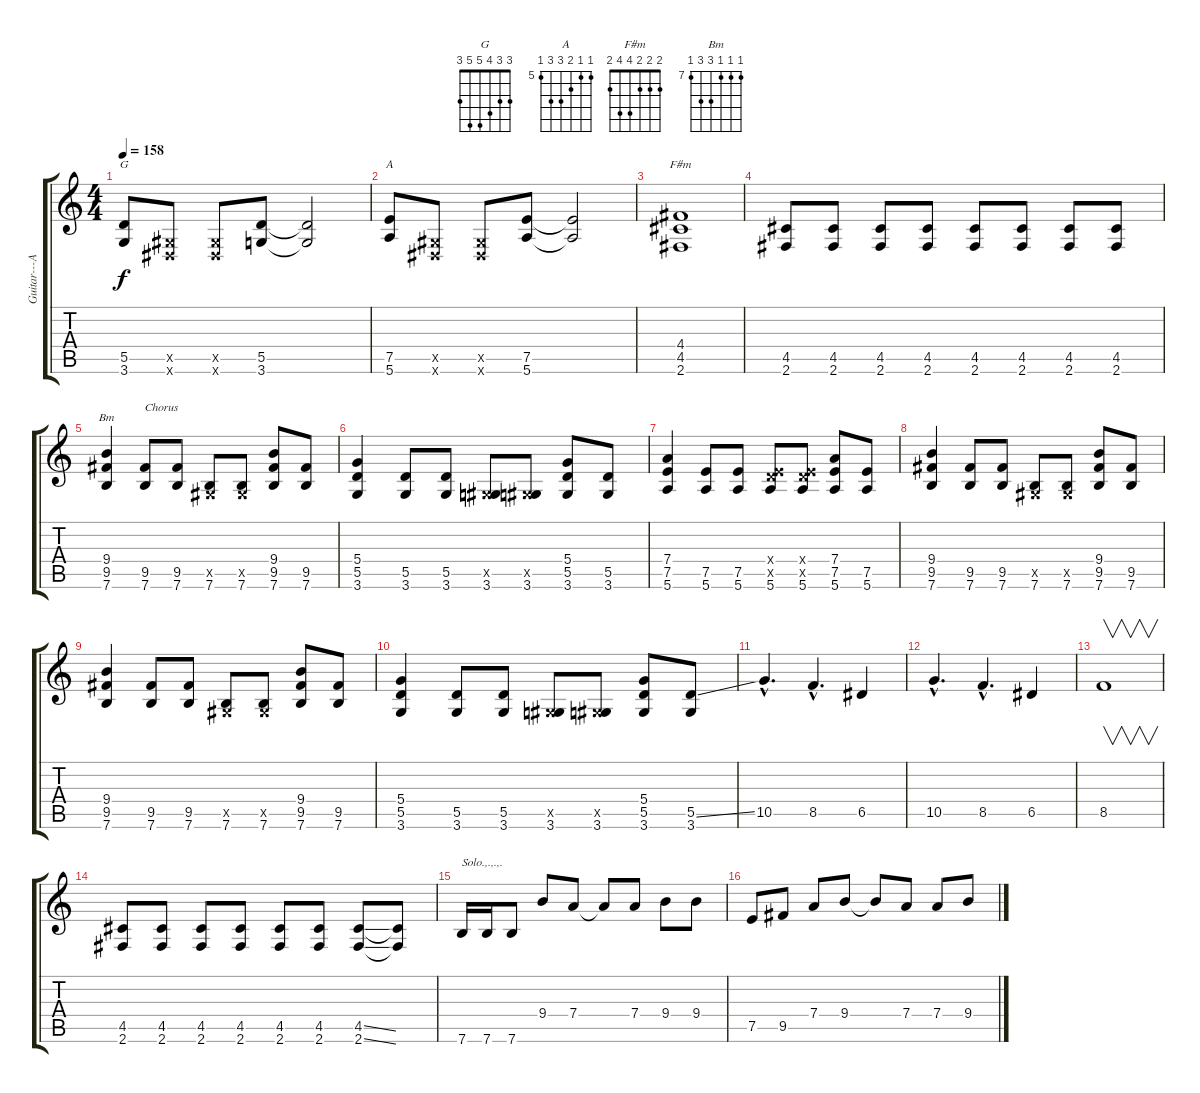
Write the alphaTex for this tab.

\track ("Guitar---Ar Paul" "Guitar---A") {instrument overdrivenguitar}
\staff {score tabs}
\tuning (E4 B3 G3 D3 A2 E2) {hide}
\chord ("G" 3 3 4 5 5 3)
\chord ("A" 5 5 6 7 7 5) {firstfret 5}
\chord ("F#m" 2 2 2 4 4 2)
\chord ("Bm" 7 7 7 9 9 7) {firstfret 7}
\ts (4 4)
\tempo 158
\clef g2
\ks c
(5.5 3.6).8{ch "G" dy f} (-1.5{x} -1.6{x}).8 (-1.5{x} -1.6{x}).8 (5.5 3.6).8 (5.5{t} 3.6{t}).2 |
(7.5 5.6).8{ch "A"} (-1.5{x} -1.6{x}).8 (-1.5{x} -1.6{x}).8 (7.5 5.6).8 (7.5{t} 5.6{t}).2 |
(4.4 4.5 2.6).1{ch "F#m"} |
(4.5 2.6).8 (4.5 2.6).8 (4.5 2.6).8 (4.5 2.6).8 (4.5 2.6).8 (4.5 2.6).8 (4.5 2.6).8 (4.5 2.6).8 |
(9.4 9.5 7.6).4{ch "Bm"} (9.5 7.6).8{txt "Chorus"} (9.5 7.6).8 (-1.5{x} 7.6).8 (-1.5{x} 7.6).8 (9.4 9.5 7.6).8 (9.5 7.6).8 |
(5.4 5.5 3.6).4 (5.5 3.6).8 (5.5 3.6).8 (-1.5{x} 3.6).8 (-1.5{x} 3.6).8 (5.4 5.5 3.6).8 (5.5 3.6).8 |
(7.4 7.5 5.6).4 (7.5 5.6).8 (7.5 5.6).8 (0.4{x} 7.5{x} 5.6).8 (0.4{x} 7.5{x} 5.6).8 (7.4 7.5 5.6).8 (7.5 5.6).8 |
(9.4 9.5 7.6).4 (9.5 7.6).8 (9.5 7.6).8 (-1.5{x} 7.6).8 (-1.5{x} 7.6).8 (9.4 9.5 7.6).8 (9.5 7.6).8 |
(9.4 9.5 7.6).4 (9.5 7.6).8 (9.5 7.6).8 (-1.5{x} 7.6).8 (-1.5{x} 7.6).8 (9.4 9.5 7.6).8 (9.5 7.6).8 |
(5.4 5.5 3.6).4 (5.5 3.6).8 (5.5 3.6).8 (-1.5{x} 3.6).8 (-1.5{x} 3.6).8 (5.4 5.5 3.6).8 (5.5{ss} 3.6).8 |
10.5{hac}.4{d} 8.5{hac}.4{d} 6.5.4 |
10.5{hac}.4{d} 8.5{hac}.4{d} 6.5.4 |
8.5.1{v} |
(4.5 2.6).8 (4.5 2.6).8 (4.5 2.6).8 (4.5 2.6).8 (4.5 2.6).8 (4.5 2.6).8 (4.5{ss} 2.6{ss}).8 (4.5{t} 2.6{t}).8 |
7.6.16{txt "Solo.,.,.,."} 7.6.16 7.6.8 9.4.8 7.4.8 7.4{t}.8 7.4.8 9.4.8 9.4.8 |
7.5.8 9.5.8 7.4.8 9.4.8 9.4{t}.8 7.4.8 7.4.8 9.4.8
